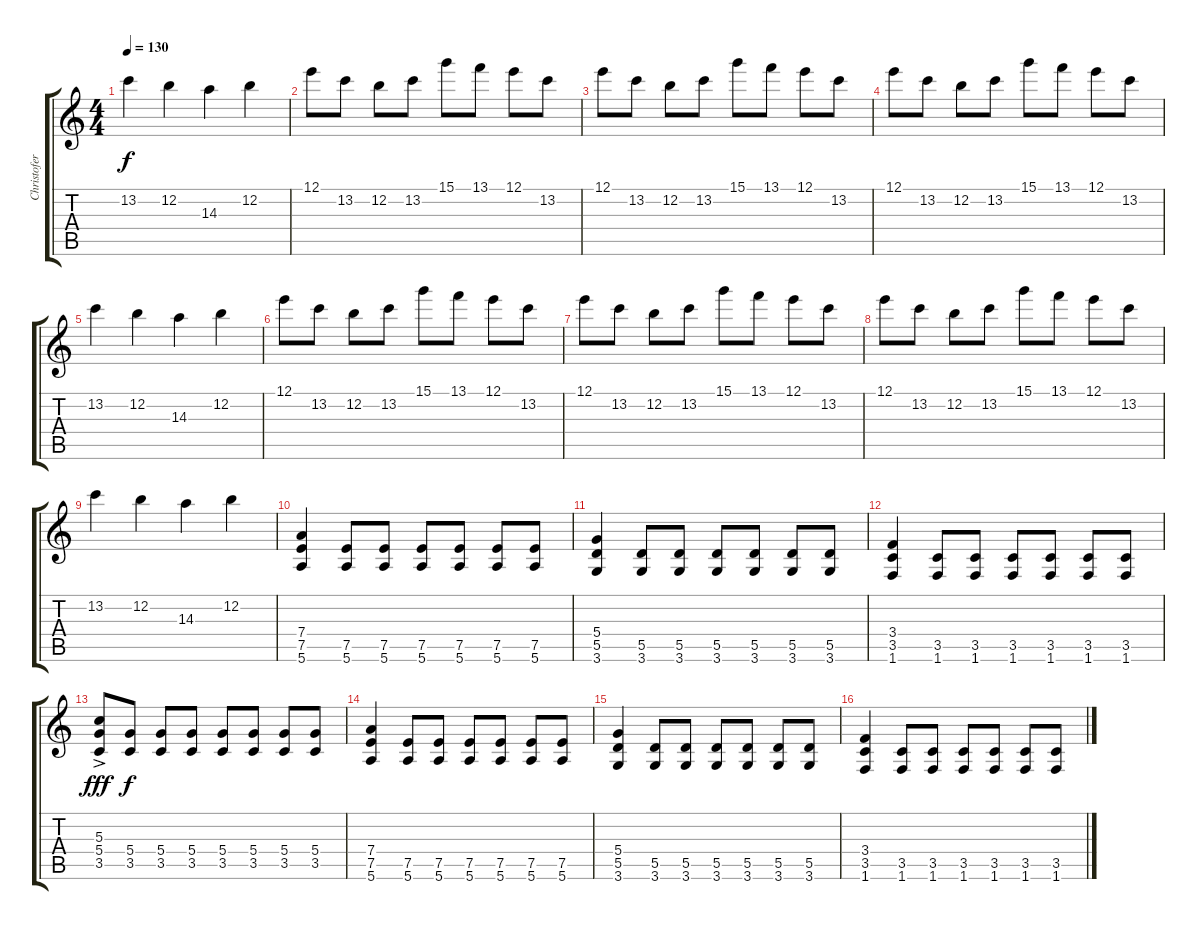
\track ("Christofer Johnsson" "Christofer") {instrument distortionguitar}
\staff {score tabs}
\tuning (E4 B3 G3 D3 A2 E2) {hide}
\ts (4 4)
\tempo 130
\clef g2
\ks c
13.2.4{dy f} 12.2.4 14.3.4 12.2.4 |
12.1.8 13.2.8 12.2.8 13.2.8 15.1.8 13.1.8 12.1.8 13.2.8 |
12.1.8 13.2.8 12.2.8 13.2.8 15.1.8 13.1.8 12.1.8 13.2.8 |
12.1.8 13.2.8 12.2.8 13.2.8 15.1.8 13.1.8 12.1.8 13.2.8 |
13.2.4 12.2.4 14.3.4 12.2.4 |
12.1.8 13.2.8 12.2.8 13.2.8 15.1.8 13.1.8 12.1.8 13.2.8 |
12.1.8 13.2.8 12.2.8 13.2.8 15.1.8 13.1.8 12.1.8 13.2.8 |
12.1.8 13.2.8 12.2.8 13.2.8 15.1.8 13.1.8 12.1.8 13.2.8 |
13.2.4 12.2.4 14.3.4 12.2.4 |
(7.4 7.5 5.6).4 (7.5 5.6).8 (7.5 5.6).8 (7.5 5.6).8 (7.5 5.6).8 (7.5 5.6).8 (7.5 5.6).8 |
(5.4 5.5 3.6).4 (5.5 3.6).8 (5.5 3.6).8 (5.5 3.6).8 (5.5 3.6).8 (5.5 3.6).8 (5.5 3.6).8 |
(3.4 3.5 1.6).4 (3.5 1.6).8 (3.5 1.6).8 (3.5 1.6).8 (3.5 1.6).8 (3.5 1.6).8 (3.5 1.6).8 |
(5.3 5.4 3.5{ac}).8{dy fff} (5.4 3.5).8{dy f} (5.4 3.5).8 (5.4 3.5).8 (5.4 3.5).8 (5.4 3.5).8 (5.4 3.5).8 (5.4 3.5).8 |
(7.4 7.5 5.6).4 (7.5 5.6).8 (7.5 5.6).8 (7.5 5.6).8 (7.5 5.6).8 (7.5 5.6).8 (7.5 5.6).8 |
(5.4 5.5 3.6).4 (5.5 3.6).8 (5.5 3.6).8 (5.5 3.6).8 (5.5 3.6).8 (5.5 3.6).8 (5.5 3.6).8 |
(3.4 3.5 1.6).4 (3.5 1.6).8 (3.5 1.6).8 (3.5 1.6).8 (3.5 1.6).8 (3.5 1.6).8 (3.5 1.6).8
